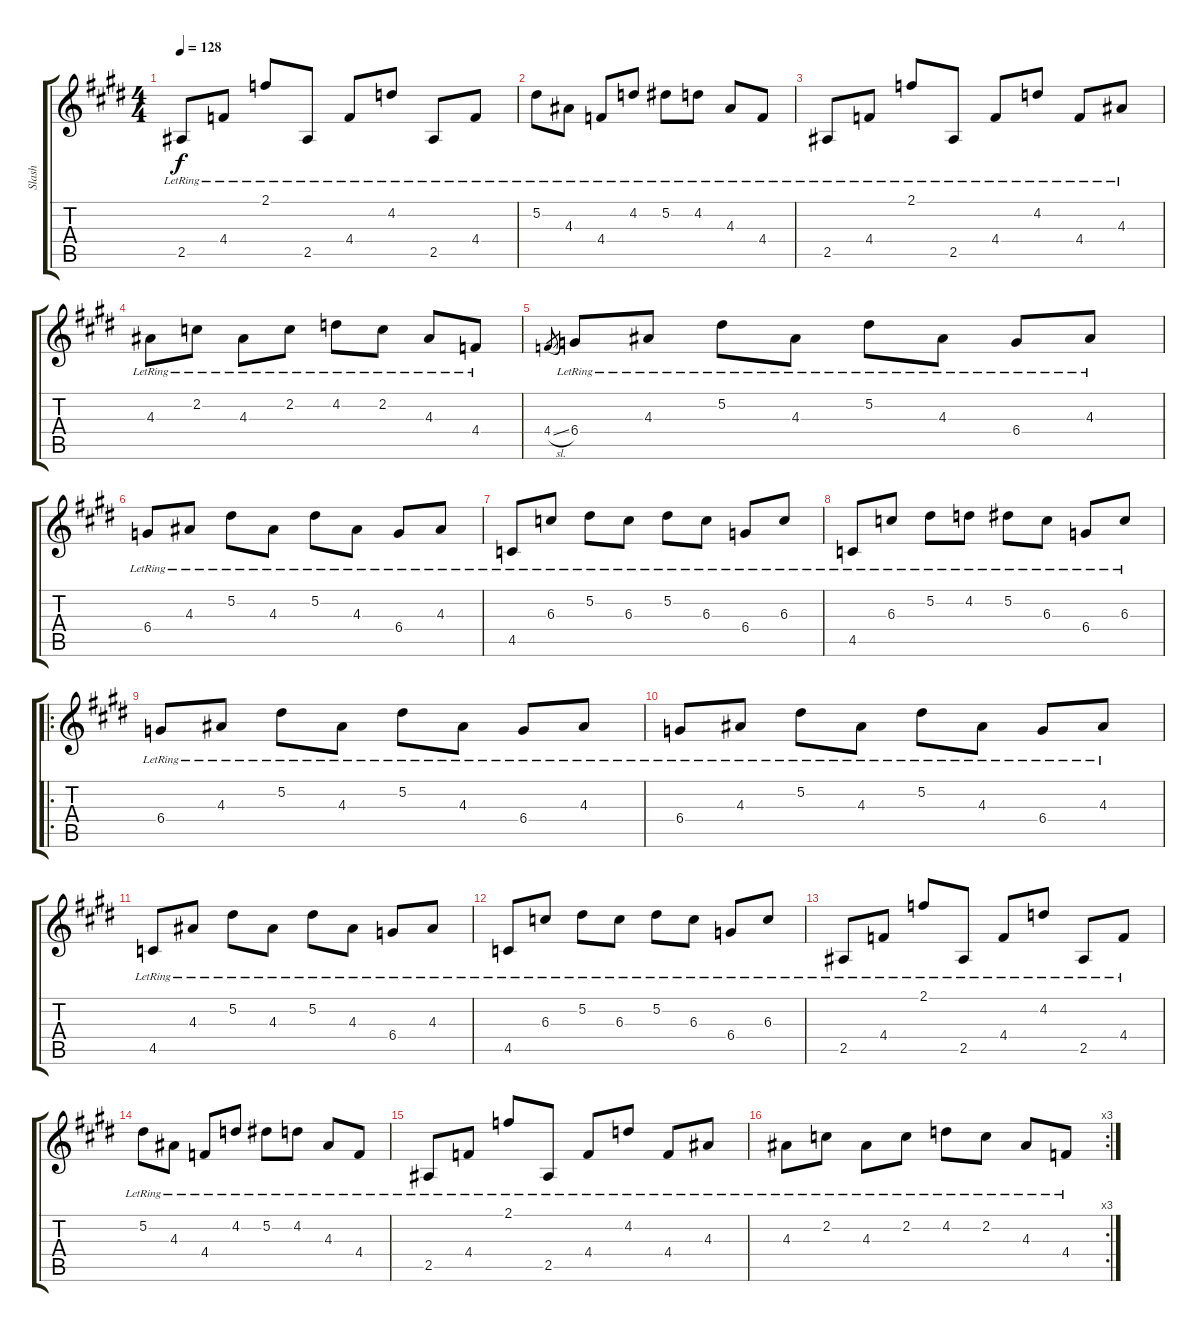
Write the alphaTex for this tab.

\track ("Slash" "Slash") {instrument acousticguitarsteel}
\staff {score tabs}
\tuning (Eb4 Bb3 Gb3 Db3 Ab2 Eb2) {hide}
\ts (4 4)
\tempo 128
\clef g2
\ks e
2.5{lr}.8{dy f} 4.4{lr}.8 2.1{lr}.8 2.5{lr}.8 4.4{lr}.8 4.2{lr}.8 2.5{lr}.8 4.4{lr}.8 |
\ks c#minor
5.2{lr}.8 4.3{lr}.8 4.4{lr}.8 4.2{lr}.8 5.2{lr}.8 4.2{lr}.8 4.3{lr}.8 4.4{lr}.8 |
2.5{lr}.8 4.4{lr}.8 2.1{lr}.8 2.5{lr}.8 4.4{lr}.8 4.2{lr}.8 4.4{lr}.8 4.3{lr}.8 |
4.3{lr}.8 2.2{lr}.8 4.3{lr}.8 2.2{lr}.8 4.2{lr}.8 2.2{lr}.8 4.3{lr}.8 4.4{lr}.8 |
\ks e
4.4{sl}.8{gr} 6.4{lr}.8 4.3{lr}.8 5.2{lr}.8 4.3{lr}.8 5.2{lr}.8 4.3{lr}.8 6.4{lr}.8 4.3{lr}.8 |
\ks c#minor
6.4{lr}.8 4.3{lr}.8 5.2{lr}.8 4.3{lr}.8 5.2{lr}.8 4.3{lr}.8 6.4{lr}.8 4.3{lr}.8 |
4.5{lr}.8 6.3{lr}.8 5.2{lr}.8 6.3{lr}.8 5.2{lr}.8 6.3{lr}.8 6.4{lr}.8 6.3{lr}.8 |
4.5{lr}.8 6.3{lr}.8 5.2{lr}.8 4.2{lr}.8 5.2{lr}.8 6.3{lr}.8 6.4{lr}.8 6.3{lr}.8 |
\ro
\ks e
6.4{lr}.8 4.3{lr}.8 5.2{lr}.8 4.3{lr}.8 5.2{lr}.8 4.3{lr}.8 6.4{lr}.8 4.3{lr}.8 |
\ks c#minor
6.4{lr}.8 4.3{lr}.8 5.2{lr}.8 4.3{lr}.8 5.2{lr}.8 4.3{lr}.8 6.4{lr}.8 4.3{lr}.8 |
4.5{lr}.8 4.3{lr}.8 5.2{lr}.8 4.3{lr}.8 5.2{lr}.8 4.3{lr}.8 6.4{lr}.8 4.3{lr}.8 |
4.5{lr}.8 6.3{lr}.8 5.2{lr}.8 6.3{lr}.8 5.2{lr}.8 6.3{lr}.8 6.4{lr}.8 6.3{lr}.8 |
\ks e
2.5{lr}.8 4.4{lr}.8 2.1{lr}.8 2.5{lr}.8 4.4{lr}.8 4.2{lr}.8 2.5{lr}.8 4.4{lr}.8 |
\ks c#minor
5.2{lr}.8 4.3{lr}.8 4.4{lr}.8 4.2{lr}.8 5.2{lr}.8 4.2{lr}.8 4.3{lr}.8 4.4{lr}.8 |
2.5{lr}.8 4.4{lr}.8 2.1{lr}.8 2.5{lr}.8 4.4{lr}.8 4.2{lr}.8 4.4{lr}.8 4.3{lr}.8 |
\rc 3
4.3{lr}.8 2.2{lr}.8 4.3{lr}.8 2.2{lr}.8 4.2{lr}.8 2.2{lr}.8 4.3{lr}.8 4.4{lr}.8
